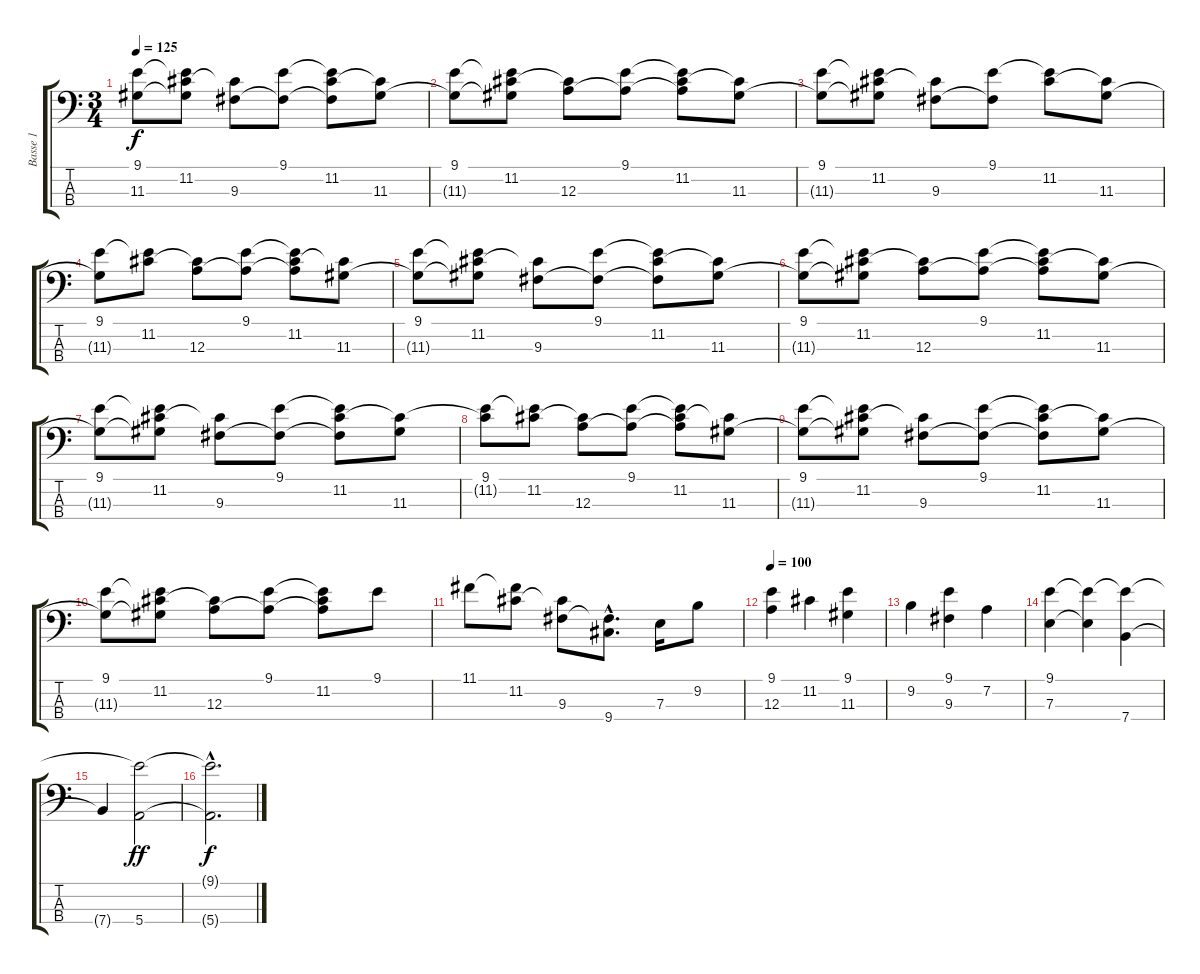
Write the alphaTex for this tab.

\track ("Basse 1" "Basse 1") {instrument electricbassfinger}
\staff {score tabs}
\tuning (G2 D2 A1 E1) {hide}
\ts (3 4)
\tempo 125
\clef f4
\ks c
(9.1 11.3{t}).8{dy f} (9.1{t} 11.2 11.3{t}).8 (11.2{t} 9.3).8 (9.1 9.3{t}).8 (9.1{t} 11.2 9.3{t}).8 (11.2{t} 11.3).8 |
(9.1 11.3{t}).8 (9.1{t} 11.2 11.3{t}).8 (11.2{t} 12.3).8 (9.1 12.3{t}).8 (9.1{t} 11.2 12.3{t}).8 (11.2{t} 11.3).8 |
(9.1 11.3{t}).8 (9.1{t} 11.2 11.3{t}).8 (11.2{t} 9.3).8 (9.1 9.3{t}).8 (9.1{t} 11.2).8 (11.2{t} 11.3).8 |
(9.1 11.3{t}).8 (9.1{t} 11.2).8 (11.2{t} 12.3).8 (9.1 12.3{t}).8 (9.1{t} 11.2 12.3{t}).8 (11.2{t} 11.3).8 |
(9.1 11.3{t}).8 (9.1{t} 11.2 11.3{t}).8 (11.2{t} 9.3).8 (9.1 9.3{t}).8 (9.1{t} 11.2 9.3{t}).8 (11.2{t} 11.3).8 |
(9.1 11.3{t}).8 (9.1{t} 11.2 11.3{t}).8 (11.2{t} 12.3).8 (9.1 12.3{t}).8 (9.1{t} 11.2 12.3{t}).8 (11.2{t} 11.3).8 |
(9.1 11.3{t}).8 (9.1{t} 11.2 11.3{t}).8 (11.2{t} 9.3).8 (9.1 9.3{t}).8 (9.1{t} 11.2 9.3{t}).8 (11.2{t} 11.3).8 |
(9.1 11.2{t}).8 (9.1{t} 11.2).8 (11.2{t} 12.3).8 (9.1 12.3{t}).8 (9.1{t} 11.2 12.3{t}).8 (11.2{t} 11.3).8 |
(9.1 11.3{t}).8 (9.1{t} 11.2 11.3{t}).8 (11.2{t} 9.3).8 (9.1 9.3{t}).8 (9.1{t} 11.2 9.3{t}).8 (11.2{t} 11.3).8 |
(9.1 11.3{t}).8 (9.1{t} 11.2 11.3{t}).8 (11.2{t} 12.3).8 (9.1 12.3{t}).8 (9.1{t} 11.2 12.3{t}).8 9.1.8 |
11.1.8 (11.1{t} 11.2).8 (11.2{t} 9.3).8 (9.3{hac t} 9.4{hac}).8{d} 7.3.16 9.2.8 |
\tempo 100
(9.1 12.3).4 11.2.4 (9.1 11.3).4 |
9.2.4 (9.1 9.3).4 7.2.4 |
(9.1 7.3).4 (9.1{t} 7.3{t}).4 (9.1{t} 7.4).4 |
7.4{t}.4 (9.1{t} 5.4).2{dy ff} |
(9.1{hac t} 5.4{hac t}).2{d dy f}
